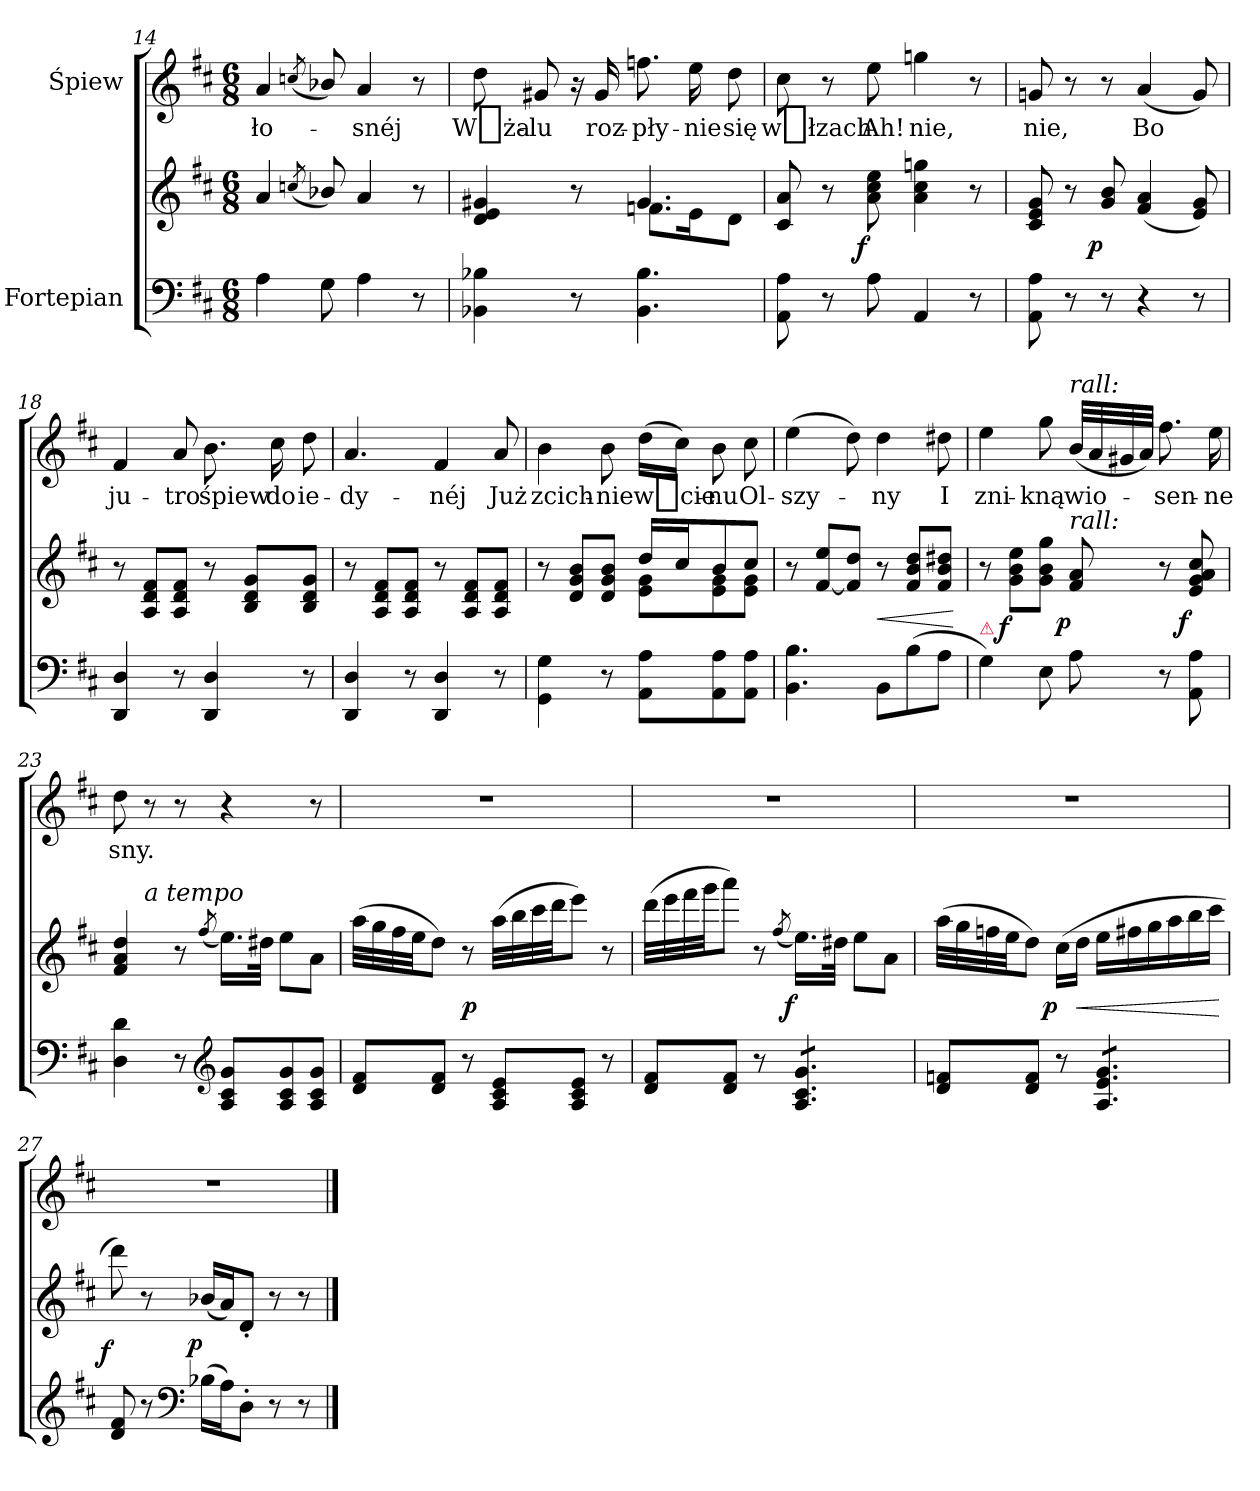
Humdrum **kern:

**kern	**kern	**dynam	**kern	**text
*part2	*part2	*part2	*part1	*part1
*staff3	*staff2	*staff2/3	*staff1	*staff1
*I"Fortepian	*	*	*I"Śpiew	*
*clefF4	*clefG2	*	*clefG2	*
*k[f#c#]	*k[f#c#]	*	*k[f#c#]	*
*M6/8	*M6/8	*	*M6/8	*
=14	=14	=14	=14	=14
4A\	4a/	.	4a/	-ło-
.	(8qccn/	.	(8qccn/	.
8G\	8b-X/)	.	8b-X/)	.
4A\	4a/	.	4a/	-snéj
8r	8r	.	8r	.
=15	=15	=15	=15	=15
*	*^	*	*	*
4BB-X\ 4B-X\	4d/ 4e/ 4g#X/	4ryy	.	8dd\	W_ża-
.	.	.	.	8g#X/	-lu
8r	8r	8ryy	.	16r	.
.	.	.	.	16g#/	roz-
4.BB-\ 4.B-\	4.g#/	8.fn\L	.	8.ffn\	-pły-
.	.	16e\K	.	16ee\	-nie
.	.	8d\J	.	8dd\	się
*	*v	*v	*	*	*
=16	=16	=16	=16	=16
8AA\ 8A\	8c#/ 8a/	.	8cc#\	w_łzach
8r	8r	.	8r	.
!	!	!LO:DY:rj	!	!
8A\	8a\ 8cc#\ 8ee\	f	8ee\	Ah!
4AA/	4a\ 4cc#\ 4ggn\	.	4ggn\	nie,
8r	8r	.	8r	.
=17	=17	=17	=17	=17
8AA\ 8A\	8c#/ 8e/ 8g/	.	8gn/	nie,
8r	8r	.	8r	.
!	!	!LO:DY:rj	!	!
8r	8g/ 8b/	p	8r	.
4r	(4f#/ 4a/	.	(4a/	Bo
8r	8e/ 8g/)	.	8g/)	.
=18	=18	=18	=18	=18
4DD/ 4D/	8r	.	4f#/	ju-
.	8A/ 8d/ 8f#/L	.	.	.
8r	8A/ 8d/ 8f#/J	.	8a/	-tro
4DD/ 4D/	8r	.	8.b\	śpiew
.	8B/ 8d/ 8g/L	.	.	.
.	.	.	16cc#\	do
8r	8B/ 8d/ 8g/J	.	8dd\	ie-
=19	=19	=19	=19	=19
4DD/ 4D/	8r	.	4.a/	-dy-
.	8A/ 8d/ 8f#/L	.	.	.
8r	8A/ 8d/ 8f#/J	.	.	.
4DD/ 4D/	8r	.	4f#/	-néj
.	8A/ 8d/ 8f#/L	.	.	.
8r	8A/ 8d/ 8f#/J	.	8a/	Już
=20	=20	=20	=20	=20
*	*^	*	*	*
4GG\ 4G\	8r	4ryy	.	4b\	zcich-
.	8d/ 8g/ 8b/L	.	.	.	.
8r	8d/ 8g/ 8b/J	8ryy	.	8b\	-nie
8AA\ 8A\L	16dd/LL	8e\ 8g\L	.	(16dd\LL	w_cie-
.	16cc#/J	.	.	16cc#\JJ)	.
8AA\ 8A\	8b/	8e\ 8g\	.	8b\	-nu
8AA\ 8A\J	8cc#/J	8e\ 8g\J	.	8cc#\	Ol-
*	*v	*v	*	*	*
=21	=21	=21	=21	=21
4.BB\ 4.B\	8r	.	(4ee\	-szy-
.	[8f#/ 8ee/L	.	.	.
.	8f#]/ 8dd/J	.	8dd\)	.
8BB\L	8r	<	4dd\	-ny
(8B\	8f#/ 8b/ 8dd/L	.	.	.
8A\J	8f#/ 8b/ 8dd#X/J	.	8dd#X\	I
.	.	[	.	.
=22	=22	=22	=22	=22
!LO:TX:a:color=crimson:t=⚠	!	!	!	!
4G\)	8r	.	4ee\	zni-
!	!	!LO:DY:rj	!	!
.	8g\ 8b\ 8ee\L	f	.	.
8E\	8g\ 8b\ 8gg\J	.	8gg\	-kną
!	!	!	!LO:TX:a:i:t=rall&colon;	!
!	!LO:TX:a:i:t=rall&colon;	!	!	!
!	!	!LO:DY:rj	!	!
8A\	8f#/ 8a/	p	(32b/LLL	wio-
.	.	.	32a/	.
.	.	.	32g#X/	.
.	.	.	32a/JJJ)	.
8r	8r	.	8.ff#\	-sen-
!	!	!LO:DY:rj	!	!
8AA\ 8A\	8e/ 8g/ 8a/ 8cc#/	f	.	.
.	.	.	16ee\	-ne
=23	=23	=23	=23	=23
!	!LO:N:vis=8	!	!	!
*	*^	*	*	*
4D\ 4d\	4f#/ 4a/ 4dd/	8ryy	.	8dd\	sny.
!	!	!LO:TX:a:i:t=a tempo	!	!	!
.	.	2ryy	.	8r	.
8r	8r	.	.	8r	.
*clefG2	*	*	*	*	*
.	(8qff#/	.	.	.	.
8A/ 8c#/ 8g/L	16.ee\LL)	.	.	4r	.
.	32dd#X\JJk	.	.	.	.
8A/ 8c#/ 8g/	8ee\L	.	.	.	.
8A/ 8c#/ 8g/J	8a\J	8ryy	.	8r	.
*	*v	*v	*	*	*
=24	=24	=24	=24	=24
8d/ 8f#/L	(32aa\LLL	.	2.r	.
.	32gg\	.	.	.
.	32ff#\	.	.	.
.	32ee\JJ	.	.	.
8d/ 8f#/J	8dd\J)	.	.	.
8r	8r	p	.	.
8A/ 8c#/ 8e/L	(32aa\LLL	.	.	.
.	32bb\	.	.	.
.	32ccc#\	.	.	.
.	32ddd\JJ	.	.	.
8A/ 8c#/ 8e/J	8eee\J)	.	.	.
8r	8r	.	.	.
=25	=25	=25	=25	=25
8d/ 8f#/L	(32ddd\LLL	.	2.r	.
.	32eee\	.	.	.
.	32fff#\	.	.	.
.	32ggg\JJ	.	.	.
8d/ 8f#/J	8aaa\J)	.	.	.
8r	8r	.	.	.
.	(8qff#/	.	.	.
!	!	!LO:DY:rj	!	!
*tremolo	*	*	*	*
8A/ 8c#/ 8g/L	16.ee\LL)	f	.	.
.	32dd#X\JJk	.	.	.
8A/ 8c#/ 8g/	8ee\L	.	.	.
8A/ 8c#/ 8g/J	8a\J	.	.	.
*Xtremolo	*	*	*	*
=26	=26	=26	=26	=26
8d/ 8fn/L	(32aa\LLL	.	2.r	.
.	32gg\	.	.	.
.	32ffn\	.	.	.
.	32ee\JJ	.	.	.
8d/ 8f/J	8dd\J)	.	.	.
!	!	!LO:DY:rj	!	!
8r	(16cc#\LL	p	.	.
.	16dd\JJ	<	.	.
*tremolo	*	*	*	*
8A/ 8e/ 8g/L	16ee\LL	.	.	.
.	16ff#X\	.	.	.
8A/ 8e/ 8g/	16gg\	.	.	.
.	16aa\	.	.	.
8A/ 8e/ 8g/J	16bb\	.	.	.
*Xtremolo	*	*	*	*
.	16ccc#\JJ	.	.	.
.	.	[	.	.
=27	=27	=27	=27	=27
!	!	!LO:DY:rj	!	!
8d/ 8f#/	8ddd\)	f	2.r	.
8r	8r	.	.	.
*clefF4	*	*	*	*
!	!	!LO:DY:rj	!	!
(16B-X\LL	(16b-X/LL	p	.	.
16A\J)	16a/J)	.	.	.
8D'\J	8d'/J	.	.	.
8r	8r	.	.	.
8r	8r	.	.	.
==	==	==	==	==
*-	*-	*-	*-	*-
